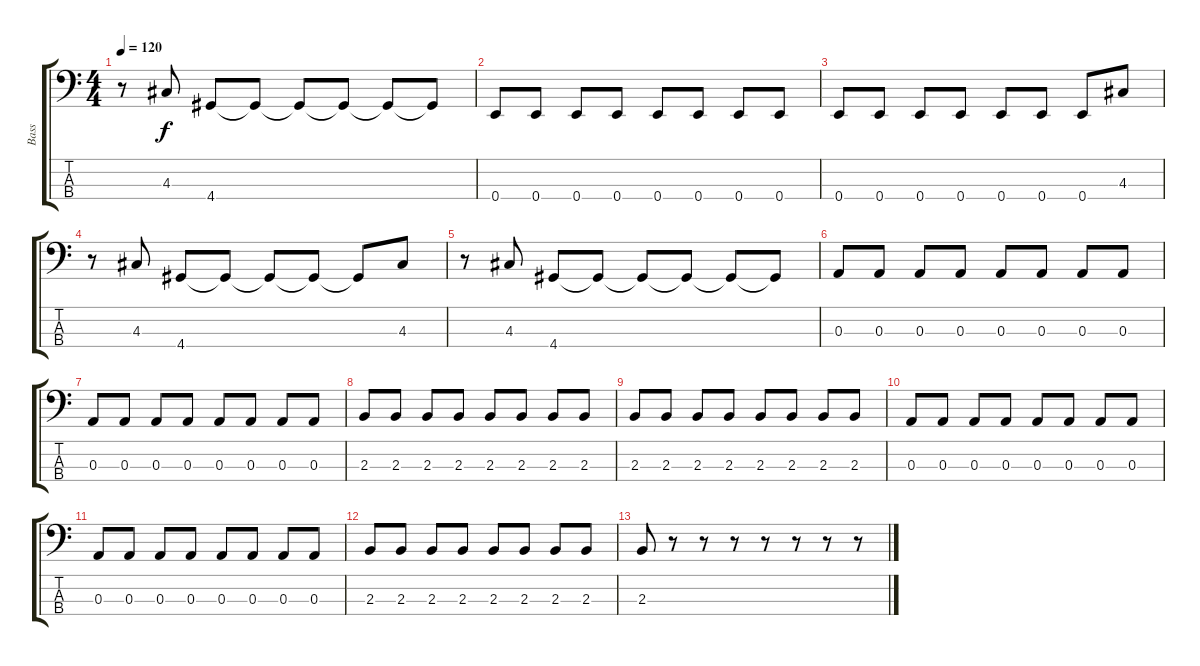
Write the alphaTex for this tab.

\track ("Bass" "Bass") {instrument electricbasspick}
\staff {score tabs}
\tuning (G2 D2 A1 E1) {hide}
\ts (4 4)
\tempo 120
\clef f4
\ks c
r.8{dy f} 4.3.8 4.4.8 4.4{t}.8 4.4{t}.8 4.4{t}.8 4.4{t}.8 4.4{t}.8 |
0.4.8 0.4.8 0.4.8 0.4.8 0.4.8 0.4.8 0.4.8 0.4.8 |
0.4.8 0.4.8 0.4.8 0.4.8 0.4.8 0.4.8 0.4.8 4.3.8 |
r.8 4.3.8 4.4.8 4.4{t}.8 4.4{t}.8 4.4{t}.8 4.4{t}.8 4.3.8 |
r.8 4.3.8 4.4.8 4.4{t}.8 4.4{t}.8 4.4{t}.8 4.4{t}.8 4.4{t}.8 |
0.3.8 0.3.8 0.3.8 0.3.8 0.3.8 0.3.8 0.3.8 0.3.8 |
0.3.8 0.3.8 0.3.8 0.3.8 0.3.8 0.3.8 0.3.8 0.3.8 |
2.3.8 2.3.8 2.3.8 2.3.8 2.3.8 2.3.8 2.3.8 2.3.8 |
2.3.8 2.3.8 2.3.8 2.3.8 2.3.8 2.3.8 2.3.8 2.3.8 |
0.3.8 0.3.8 0.3.8 0.3.8 0.3.8 0.3.8 0.3.8 0.3.8 |
0.3.8 0.3.8 0.3.8 0.3.8 0.3.8 0.3.8 0.3.8 0.3.8 |
2.3.8 2.3.8 2.3.8 2.3.8 2.3.8 2.3.8 2.3.8 2.3.8 |
2.3.8 r.8 r.8 r.8 r.8 r.8 r.8 r.8
